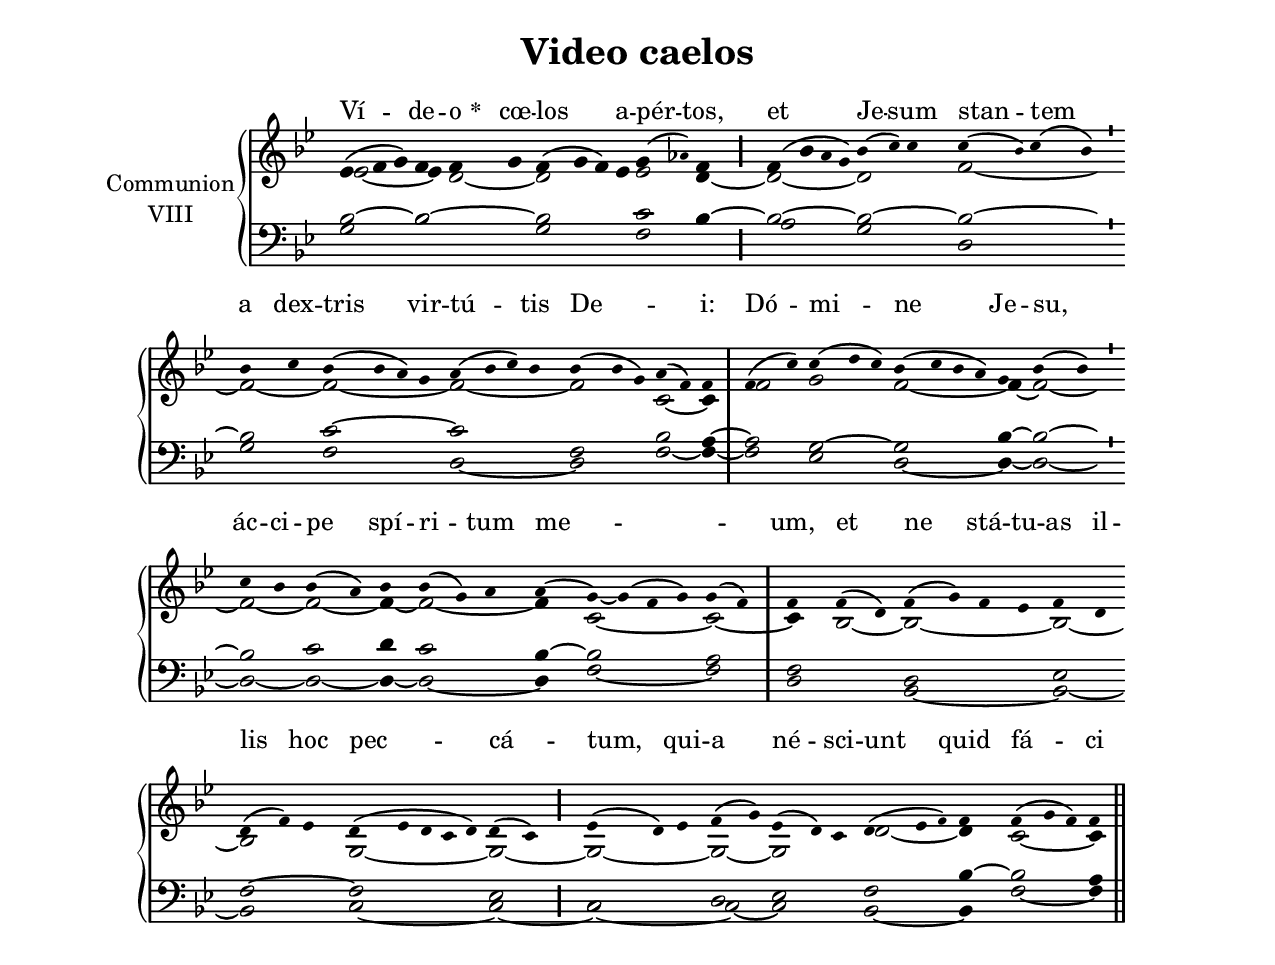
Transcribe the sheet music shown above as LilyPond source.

\version "2.18"
\include "gregorian.ly"
\include "noh2.ily"


%Page reference: page i.70
%(volume.page)

global = {
 \key f \mixolydian
 \cadenzaOn 
}

\header {
  title = \markup \center-column {"Video caelos" \vspace #1 }
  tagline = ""
  composer = ""
}

\paper {
 #(include-special-characters)
  oddHeaderMarkup = \markup \fill-line {
    \line {}
    \center-column {
      \on-the-fly #first-page     " "
      \on-the-fly #not-first-page "Video caelos"
    }
    \line { \on-the-fly #print-page-number-check-first \fromproperty #'page:page-number-string }
  }
  evenHeaderMarkup = \markup \fill-line {
    \line { \on-the-fly #print-page-number-check-first \fromproperty #'page:page-number-string }
    \center-column { "Video caelos" }
    \line {}
  }
}

chantText = \lyricmode {
Ví -- de -- o 
\set stanza = " * " cœ -- los a -- pér -- tos, 
et Je -- sum stan -- tem a dex -- tris vir -- tú -- tis De -- _ i: 
Dó -- mi -- ne Je -- su, ác -- ci -- pe spí -- ri -- tum me -- _ um, 
et ne stá -- tu -- as il -- lis hoc pec -- cá -- tum, 
qui -- a né -- sci -- unt quid fá -- ci -- unt. }

chantMusic = {
\tieDown  ees'4 ( f'4 g'4) f'4 f'4  g'4 f'4 ( g'4 f'4) ees'4  g'4 ( \once \tweak #'font-size #-4 aes' ) f'4 \divisioMaior
 f'4 ( bes'4 \tiny a' g' 4) bes'4 ( c''4) c''4 c''4 ( \once \tweak #'font-size #-4 bes' ) c''4 ( bes'4) \divisioMinima \forceBreak

 bes'4 c''4 bes'4 ( bes'4 a'4) g'4 a'4 ( bes'4 c''4) bes'4 bes'4 ( bes'4 g'4) a'4 ( f'4) f'4 \divisioMaxima
 f'4 ( c''4) c''4 ( d''4 c''4) bes'4 ( c''4 bes'4 a'4) g'4 bes'4 ( bes'4) \divisioMinima \forceBreak

 c''4 bes'4 bes'4 ( a'4) bes'4 bes'4 ( g'4) a'4 a'4 ( g'4) ~ g'4 ( f'4 g'4) g'4 ( f'4) \divisioMaxima
 f'4 f'4 ( d'4) f'4 ( g'4) f'4 ees'4 f'4 d'4 \forceBreak
 d'4 ( f'4) ees'4 d'4 ( ees'4 d'4 c'4 d'4) d'4 ( c'4) \divisioMaior
 ees'4 ( d'4) ees'4 f'4 ( g'4) ees'4 ( d'4) c'4 d'4 ( ees'4 \once \tweak #'font-size #-4 f' ) f'4 f'4 ( g'4 f'4) f'4 \finalis

}

altoMusic = {
ees'2*3/2 ~ ees'4 d'2 ~ d'2*4/2 ees'2 d'4 ~ \divisioMaior
d'2*4/2 ~ d'2*3/2 f'2*4/2 ~ \divisioMinima
f'2 ~ f'2*4/2 ~ f'2*4/2 ~ f'2*3/2 c'2 ~ c'4 \divisioMaxima
f'2 g'2*3/2 f'2*4/2 ~ f'4 ~ f'2 ~ \divisioMinima
f'2 ~ f'2 ~ f'4 ~ f'2*3/2 ~ f'4 c'2*4/2 ~ c'2 ~ \divisioMaxima
c'4 bes2 ~ bes2*4/2 ~ bes2 ~ bes2*3/2 g2*5/2 ~ g2 ~ \divisioMaior
g2*3/2 ~ g2 ~ g2*3/2 d'2*3/2 ~ d'4 c'2*3/2 ~ c'4 \finalis
}

tenorMusic = {
bes2*3/2 ~ bes2*3/2 ~ bes2*4/2 c'2 bes4 ~ \divisioMaior
bes2*4/2 ~ bes2*3/2 ~ bes2*4/2 ~ \divisioMinima
bes2 c'2*4/2 ~ c'2*4/2 f2*3/2 bes2 a4 ~ \divisioMaxima
a2 g2*3/2 ~ g2*4/2 bes4 ~ bes2 ~ \divisioMinima
bes2 c'2 d'4 c'2*3/2 bes4 ~ bes2*4/2 a2 \divisioMaxima
f2*3/2 d2*4/2 ees2 f2*3/2 ~ f2*5/2 ees2 \divisioMaior
c2*3/2 d2 ees2*3/2 f2*3/2 bes4 ~ bes2*3/2 a4 \finalis
}

bassMusic = {
g2*3/2 bes2*3/2 g2*4/2 f2 bes4 \divisioMaior
a2*4/2 g2*3/2 d2*4/2 \divisioMinima
g2 f2*4/2 d2*4/2 ~ d2*3/2 f2 ~ f4 ~ \divisioMaxima
f2 ees2*3/2 d2*4/2 ~ d4 ~ d2 ~ \divisioMinima
d2 ~ d2 ~ d4 ~ d2*3/2 ~ d4 f2*4/2 ~ f2 \divisioMaxima
d2*3/2 bes,2*4/2 ~ bes,2 ~ bes,2*3/2 c2*5/2 ~ c2 ~ \divisioMaior
c2*3/2 ~ c2 ~ c2*3/2 bes,2*3/2 ~ bes,4 f2*3/2 ~ f4 \finalis
}

voiceLines = {
\voiceLineStyle


}

\score{
  <<
    \new GrandStaff <<
      \set GrandStaff.autoBeaming = ##f
      \set GrandStaff.instrumentName = \markup \center-column {
        "Communion"
        "VIII"
      }
      \new Staff = up <<
        \new Voice = "chant" {
          \voiceOne \global \chantMusic
        }
        \new Voice {
          \voiceTwo \global \altoMusic
        }
      >>

      \new Staff = down <<
        \clef bass
        \new Voice {
          \voiceOne \global \tenorMusic
        }
        \new Voice {
          \voiceTwo \global \bassMusic
        }
	\new Voice {
        \voiceThree \global \voiceLines
        }
      >>
    >>
    \new Lyrics \lyricsto chant {
      \chantText
    }
  >>
  \layout{
  }
  \midi{
    \tempo 4 = 125
  }
}
